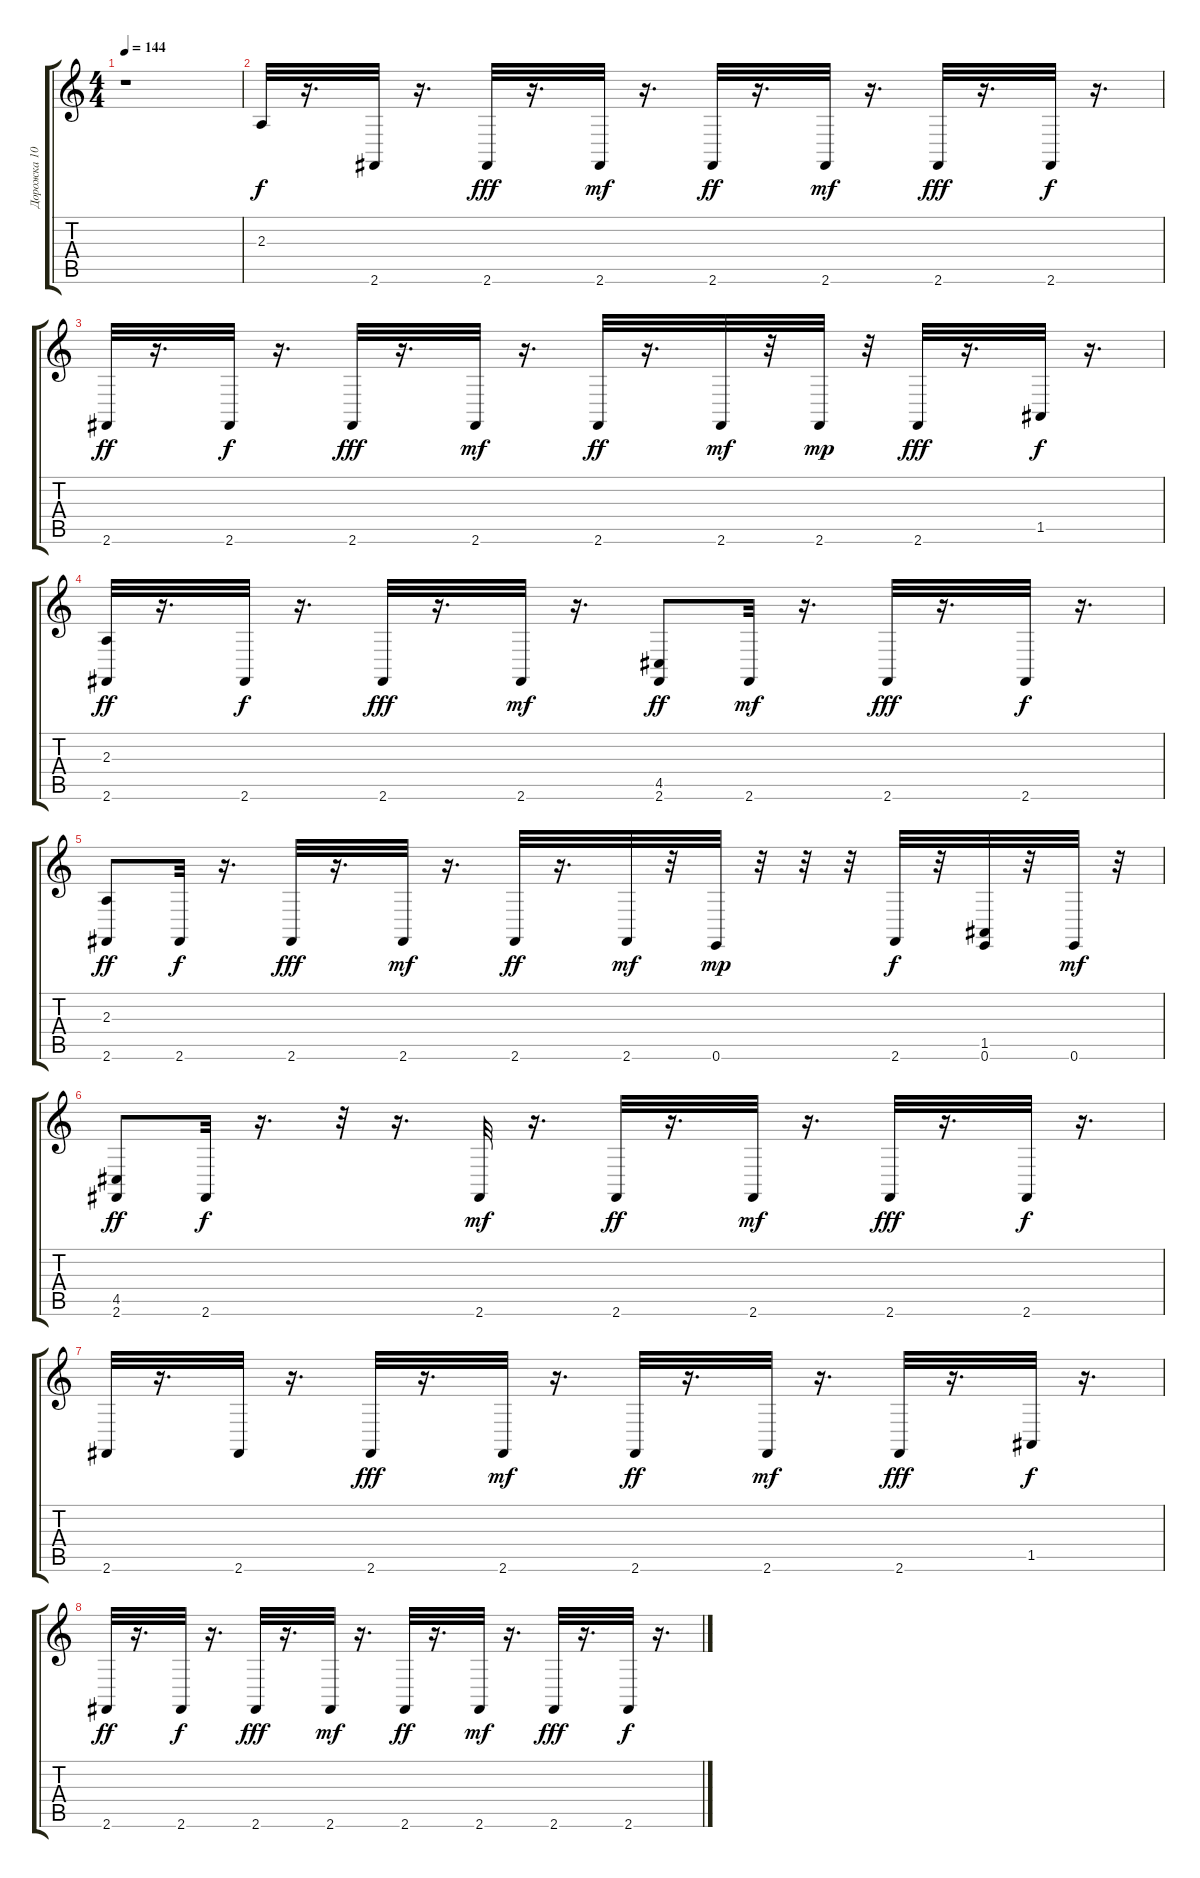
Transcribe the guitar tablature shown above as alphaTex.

\track ("Дорожка 10" "Дорожка 10") {instrument acousticgrandpiano}
\staff {score tabs}
\tuning (E4 B3 G3 D3 A2 E2) {hide}
\ts (4 4)
\tempo 144
\clef g2
\ks c
r.1{dy f instrument acousticgrandpiano} |
2.3.32 r.16{d} 2.6.32 r.16{d} 2.6.32{dy fff} r.16{d} 2.6.32{dy mf} r.16{d} 2.6.32{dy ff} r.16{d} 2.6.32{dy mf} r.16{d} 2.6.32{dy fff} r.16{d} 2.6.32{dy f} r.16{d} |
2.6.32{dy ff} r.16{d} 2.6.32{dy f} r.16{d} 2.6.32{dy fff} r.16{d} 2.6.32{dy mf} r.16{d} 2.6.32{dy ff} r.16{d} 2.6.32{dy mf} r.32 2.6.32{dy mp} r.32 2.6.32{dy fff} r.16{d} 1.5.32{dy f} r.16{d} |
(2.3 2.6).32{dy ff} r.16{d} 2.6.32{dy f} r.16{d} 2.6.32{dy fff} r.16{d} 2.6.32{dy mf} r.16{d} (4.5 2.6).8{dy ff} 2.6.32{dy mf} r.16{d} 2.6.32{dy fff} r.16{d} 2.6.32{dy f} r.16{d} |
(2.3 2.6).8{dy ff} 2.6.32{dy f} r.16{d} 2.6.32{dy fff} r.16{d} 2.6.32{dy mf} r.16{d} 2.6.32{dy ff} r.16{d} 2.6.32{dy mf} r.32 0.6.32{dy mp} r.32 r.32 r.32 2.6.32{dy f} r.32 (1.5 0.6).32 r.32 0.6.32{dy mf} r.32 |
(4.5 2.6).8{dy ff} 2.6.32{dy f} r.16{d} r.32 r.16{d} 2.6.32{dy mf} r.16{d} 2.6.32{dy ff} r.16{d} 2.6.32{dy mf} r.16{d} 2.6.32{dy fff} r.16{d} 2.6.32{dy f} r.16{d} |
2.6.32 r.16{d} 2.6.32 r.16{d} 2.6.32{dy fff} r.16{d} 2.6.32{dy mf} r.16{d} 2.6.32{dy ff} r.16{d} 2.6.32{dy mf} r.16{d} 2.6.32{dy fff} r.16{d} 1.5.32{dy f} r.16{d} |
2.6.32{dy ff} r.16{d} 2.6.32{dy f} r.16{d} 2.6.32{dy fff} r.16{d} 2.6.32{dy mf} r.16{d} 2.6.32{dy ff} r.16{d} 2.6.32{dy mf} r.16{d} 2.6.32{dy fff} r.16{d} 2.6.32{dy f} r.16{d}
